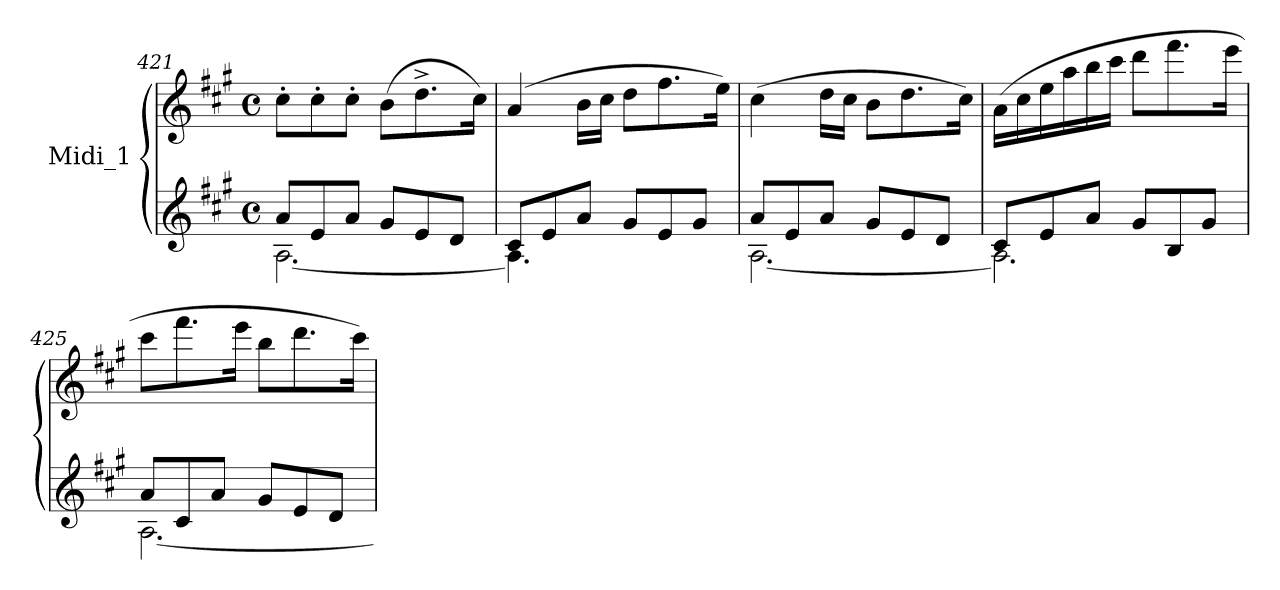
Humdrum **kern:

**kern	**kern
*part1	*part1
*staff2	*staff1
*I"Midi_1	*
*clefG2	*clefG2
*k[f#c#g#]	*k[f#c#g#]
*A:	*A:
*M4/4	*M4/4
*met(c)	*met(c)
=421	=421
*^	*
8a/L	[2.A\	8cc#'\L
8e/	.	8cc#'\
8a/J	.	8cc#'\J
8g#/L	.	(>8b\L
8e/	.	8.dd^\
8d/J	.	.
.	.	16cc#\Jk)
=422	=422	=422
8c#/L	4.A\]	(>4a/
8e/	.	.
8a/J	.	16b\LL
.	.	16cc#\JJ
8g#/L	8ryy	8dd\L
8e/	4ryy	8.ff#\
8g#/J	.	.
.	.	16ee\Jk)
=423	=423	=423
8a/L	[2.A\	(>4cc#\
8e/	.	.
8a/J	.	16dd\LL
.	.	16cc#\JJ
8g#/L	.	8b\L
8e/	.	8.dd\
8d/J	.	.
.	.	16cc#\Jk)
!!LO:LB:g=z
=424	=424	=424
*	*	*MM85
8c#/L	2.A\]	(>16a\LL
.	.	16cc#\
8e/	.	16ee\
.	.	16aa\
8a/J	.	16bb\
.	.	16ccc#\JJ
8g#/L	.	8ddd\L
8B/	.	8.fff#\
8g#/J	.	.
.	.	16eee\Jk
=425	=425	=425
8a/L	[2.A\	8ccc#\L
8c#/	.	8.fff#\
8a/J	.	.
.	.	16eee\Jk
8g#/L	.	8bb\L
8e/	.	8.ddd\
8d/J	.	.
.	.	16ccc#\Jk)
*v	*v	*
=	=
*-	*-
